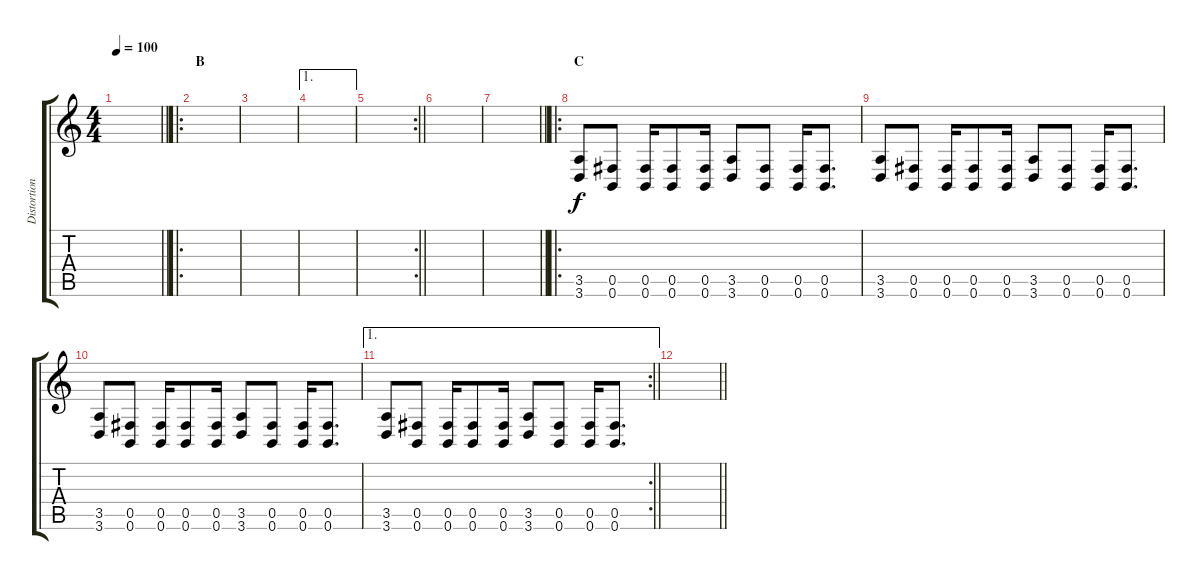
\track ("Distortion Guitar" "Distortion") {instrument distortionguitar}
\staff {score tabs}
\tuning (Db4 Ab3 E3 B2 Gb2 B1) {hide}
\ts (4 4)
\tempo 100
\clef g2
\barLineRight lightlight
\ks c
|
\ro
\section ("" "B")
|
|
\ae 1
|
\rc 2
\barLineRight lightlight
|
|
\barLineRight lightlight
|
\ro
\section ("" "C")
(3.5 3.6).8 (0.5 0.6).8 (0.5 0.6).16 (0.5 0.6).8 (0.5 0.6).16 (3.5 3.6).8 (0.5 0.6).8 (0.5 0.6).16 (0.5 0.6).8{d} |
(3.5 3.6).8 (0.5 0.6).8 (0.5 0.6).16 (0.5 0.6).8 (0.5 0.6).16 (3.5 3.6).8 (0.5 0.6).8 (0.5 0.6).16 (0.5 0.6).8{d} |
(3.5 3.6).8 (0.5 0.6).8 (0.5 0.6).16 (0.5 0.6).8 (0.5 0.6).16 (3.5 3.6).8 (0.5 0.6).8 (0.5 0.6).16 (0.5 0.6).8{d} |
\ae 1
\rc 2
\barLineRight lightlight
(3.5 3.6).8 (0.5 0.6).8 (0.5 0.6).16 (0.5 0.6).8 (0.5 0.6).16 (3.5 3.6).8 (0.5 0.6).8 (0.5 0.6).16 (0.5 0.6).8{d} |
\barLineRight lightlight
